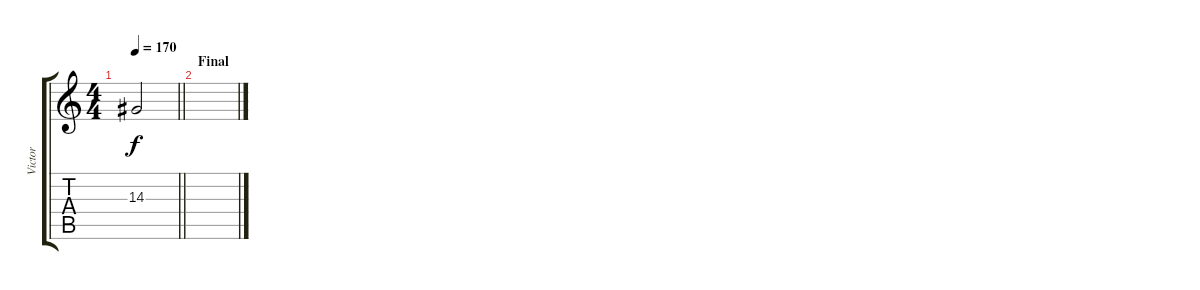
\track ("Victor" "Victor") {instrument lead2sawtooth}
\staff {score tabs}
\tuning (Eb4 Bb3 Gb3 Db3 Ab2 Eb2) {hide}
\ts (4 4)
\tempo 170
\clef g2
\barLineRight lightlight
\ks c
14.3{t}.2{dy f} |
\section ("" "Final")
